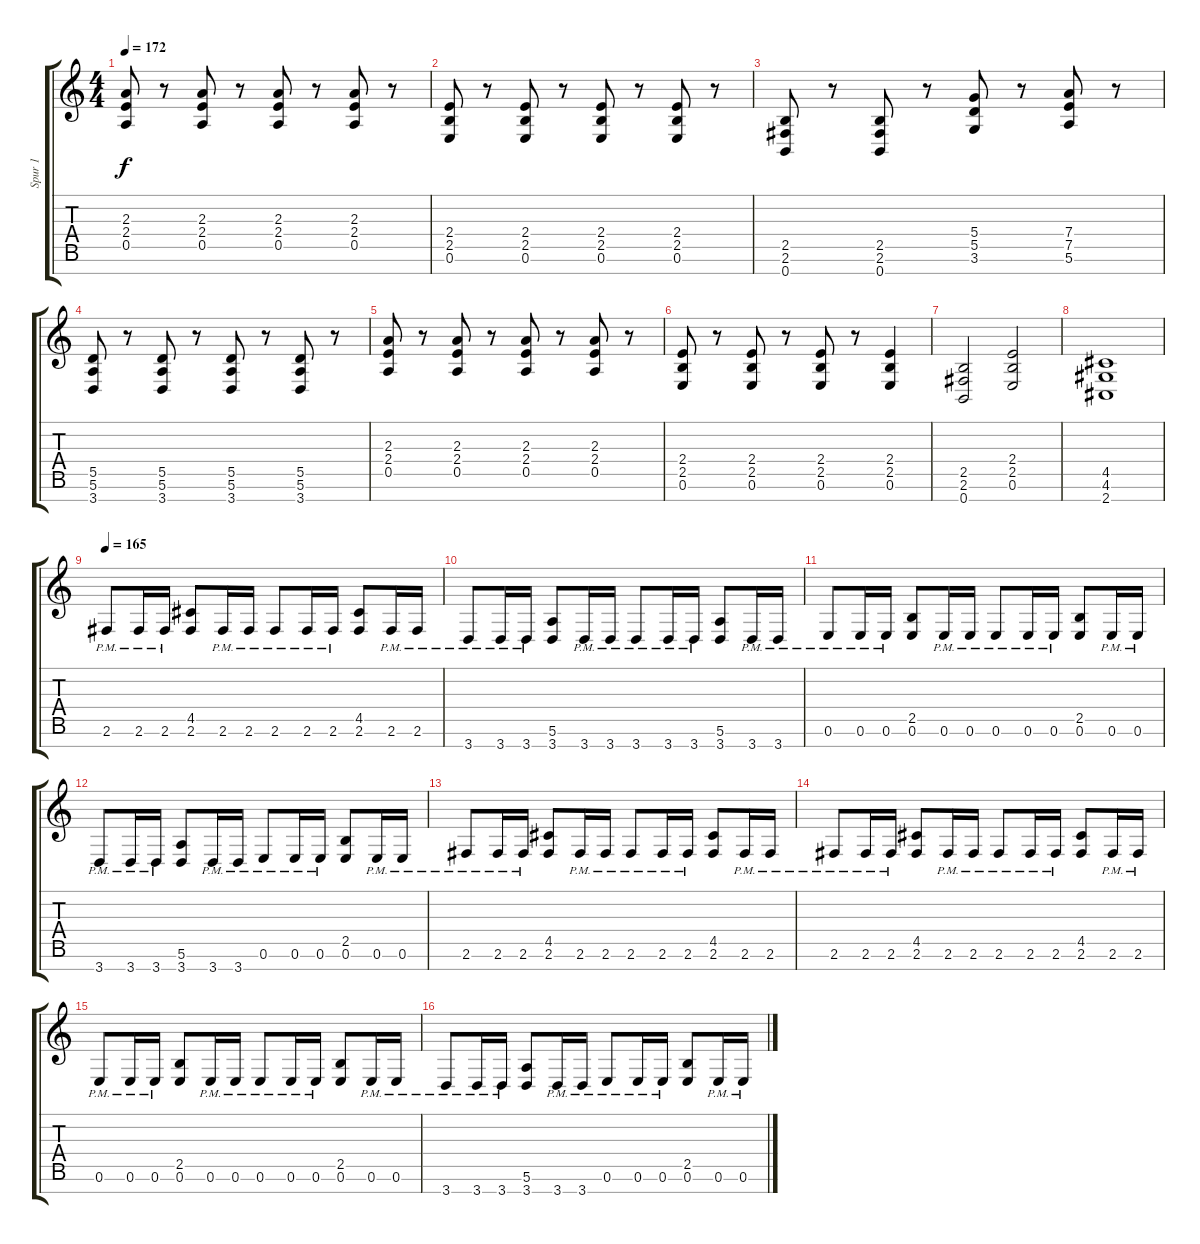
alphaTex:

\track ("Spur 1" "Spur 1") {instrument distortionguitar}
\staff {score tabs}
\tuning (E4 B3 G3 D3 A2 E2 B1) {hide}
\ts (4 4)
\tempo 172
\clef g2
\ks c
(2.3 2.4 0.5).8{dy f} r.8 (2.3 2.4 0.5).8 r.8 (2.3 2.4 0.5).8 r.8 (2.3 2.4 0.5).8 r.8 |
(2.4 2.5 0.6).8 r.8 (2.4 2.5 0.6).8 r.8 (2.4 2.5 0.6).8 r.8 (2.4 2.5 0.6).8 r.8 |
(2.5 2.6 0.7).8 r.8 (2.5 2.6 0.7).8 r.8 (5.4 5.5 3.6).8 r.8 (7.4 7.5 5.6).8 r.8 |
(5.5 5.6 3.7).8 r.8 (5.5 5.6 3.7).8 r.8 (5.5 5.6 3.7).8 r.8 (5.5 5.6 3.7).8 r.8 |
(2.3 2.4 0.5).8 r.8 (2.3 2.4 0.5).8 r.8 (2.3 2.4 0.5).8 r.8 (2.3 2.4 0.5).8 r.8 |
(2.4 2.5 0.6).8 r.8 (2.4 2.5 0.6).8 r.8 (2.4 2.5 0.6).8 r.8 (2.4 2.5 0.6).4 |
(2.5 2.6 0.7).2 (2.4 2.5 0.6).2 |
(4.5 4.6 2.7).1 |
\tempo 165
2.6{pm}.8 2.6{pm}.16 2.6{pm}.16 (4.5 2.6).8 2.6{pm}.16 2.6{pm}.16 2.6{pm}.8 2.6{pm}.16 2.6{pm}.16 (4.5 2.6).8 2.6{pm}.16 2.6{pm}.16 |
3.7{pm}.8 3.7{pm}.16 3.7{pm}.16 (5.6 3.7).8 3.7{pm}.16 3.7{pm}.16 3.7{pm}.8 3.7{pm}.16 3.7{pm}.16 (5.6 3.7).8 3.7{pm}.16 3.7{pm}.16 |
0.6{pm}.8 0.6{pm}.16 0.6{pm}.16 (2.5 0.6).8 0.6{pm}.16 0.6{pm}.16 0.6{pm}.8 0.6{pm}.16 0.6{pm}.16 (2.5 0.6).8 0.6{pm}.16 0.6{pm}.16 |
3.7{pm}.8 3.7{pm}.16 3.7{pm}.16 (5.6 3.7).8 3.7{pm}.16 3.7{pm}.16 0.6{pm}.8 0.6{pm}.16 0.6{pm}.16 (2.5 0.6).8 0.6{pm}.16 0.6{pm}.16 |
2.6{pm}.8 2.6{pm}.16 2.6{pm}.16 (4.5 2.6).8 2.6{pm}.16 2.6{pm}.16 2.6{pm}.8 2.6{pm}.16 2.6{pm}.16 (4.5 2.6).8 2.6{pm}.16 2.6{pm}.16 |
2.6{pm}.8 2.6{pm}.16 2.6{pm}.16 (4.5 2.6).8 2.6{pm}.16 2.6{pm}.16 2.6{pm}.8 2.6{pm}.16 2.6{pm}.16 (4.5 2.6).8 2.6{pm}.16 2.6{pm}.16 |
0.6{pm}.8 0.6{pm}.16 0.6{pm}.16 (2.5 0.6).8 0.6{pm}.16 0.6{pm}.16 0.6{pm}.8 0.6{pm}.16 0.6{pm}.16 (2.5 0.6).8 0.6{pm}.16 0.6{pm}.16 |
3.7{pm}.8 3.7{pm}.16 3.7{pm}.16 (5.6 3.7).8 3.7{pm}.16 3.7{pm}.16 0.6{pm}.8 0.6{pm}.16 0.6{pm}.16 (2.5 0.6).8 0.6{pm}.16 0.6{pm}.16
